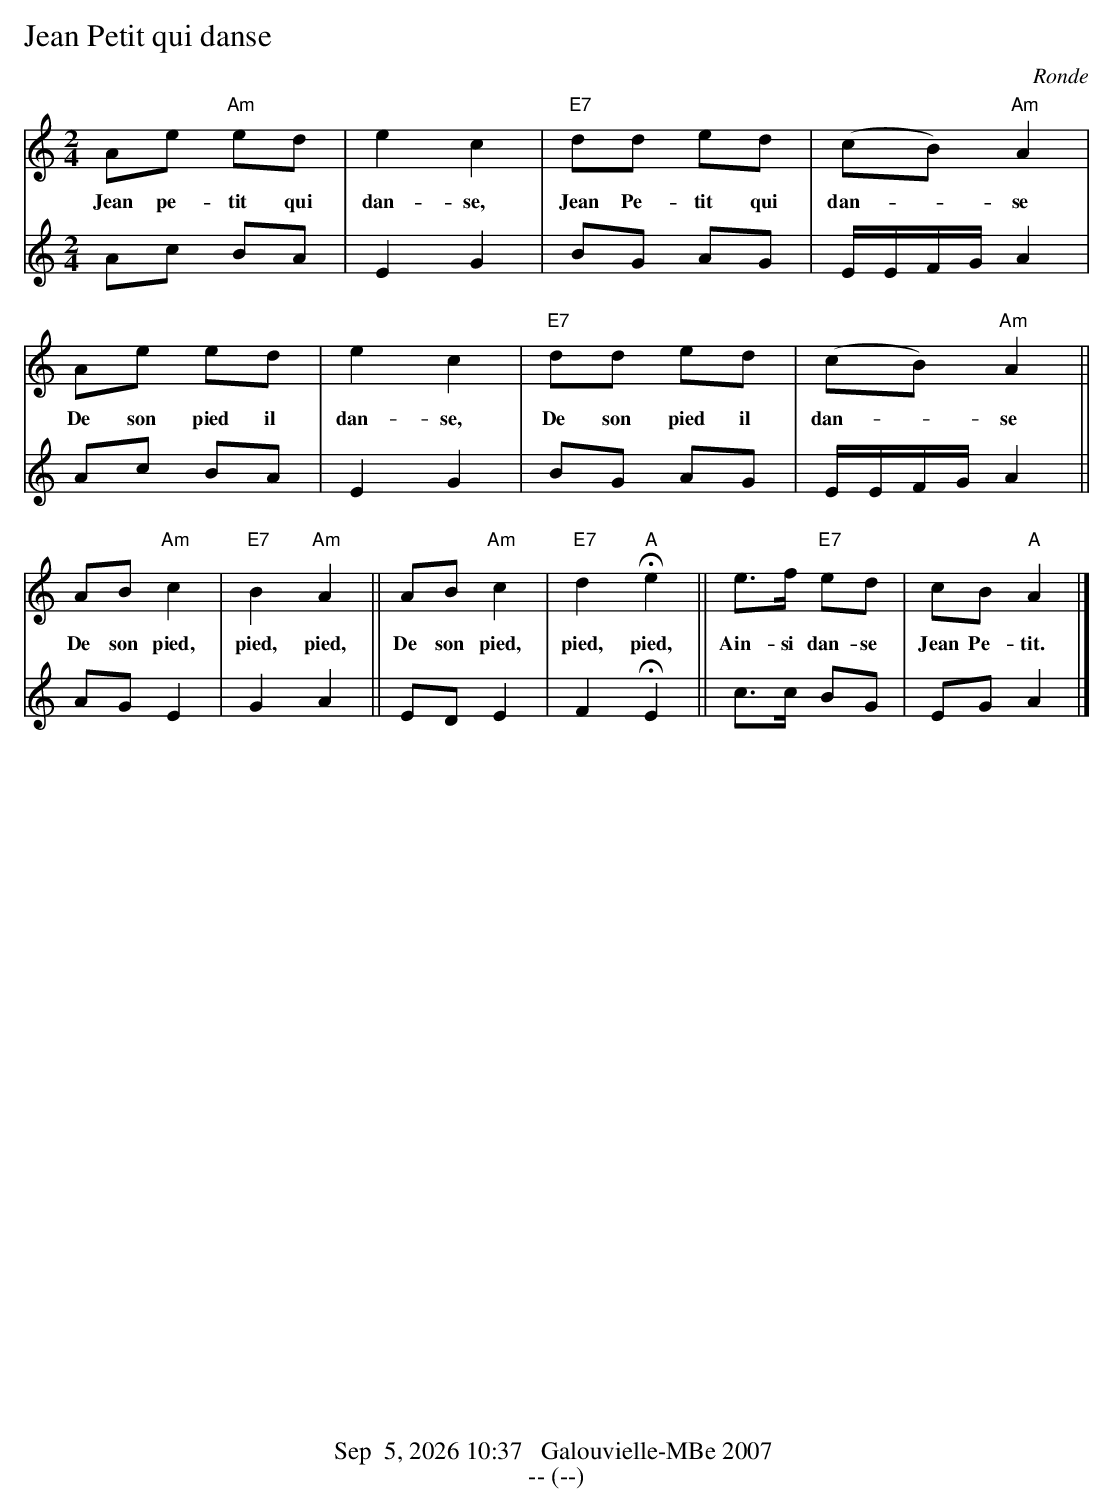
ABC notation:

X:1
T: Jean Petit qui danse
M: 2/4
L: 1/8
K: Am
V: 1
Ae "Am"ed | e2 c2 | "E7"dd ed | (cB) "Am"A2 |
w: Jean pe-tit qui dan-se, Jean Pe-tit qui dan-*se
Ae ed | e2 c2 | "E7"dd ed | (cB) "Am"A2||
w: De son pied il dan-se, De son pied il dan-*se
AB"Am"c2 | "E7"B2"Am"A2|| AB "Am"c2 | "E7"d2 "A"He2 || e>f "E7"ed | cB "A"A2 |]
w: De son pied, pied, pied, De son pied, pied, pied, Ain-si dan-se Jean Pe-tit.
V:2
Ac BA | E2 G2 | BG AG | E/E/F/G/  A2 |
Ac BA | E2 G2 | BG AG | E/E/F/G/  A2 ||
AG E2 | G2 A2 || ED E2 | F2 HE2 || c>c  BG | EG A2 |]
